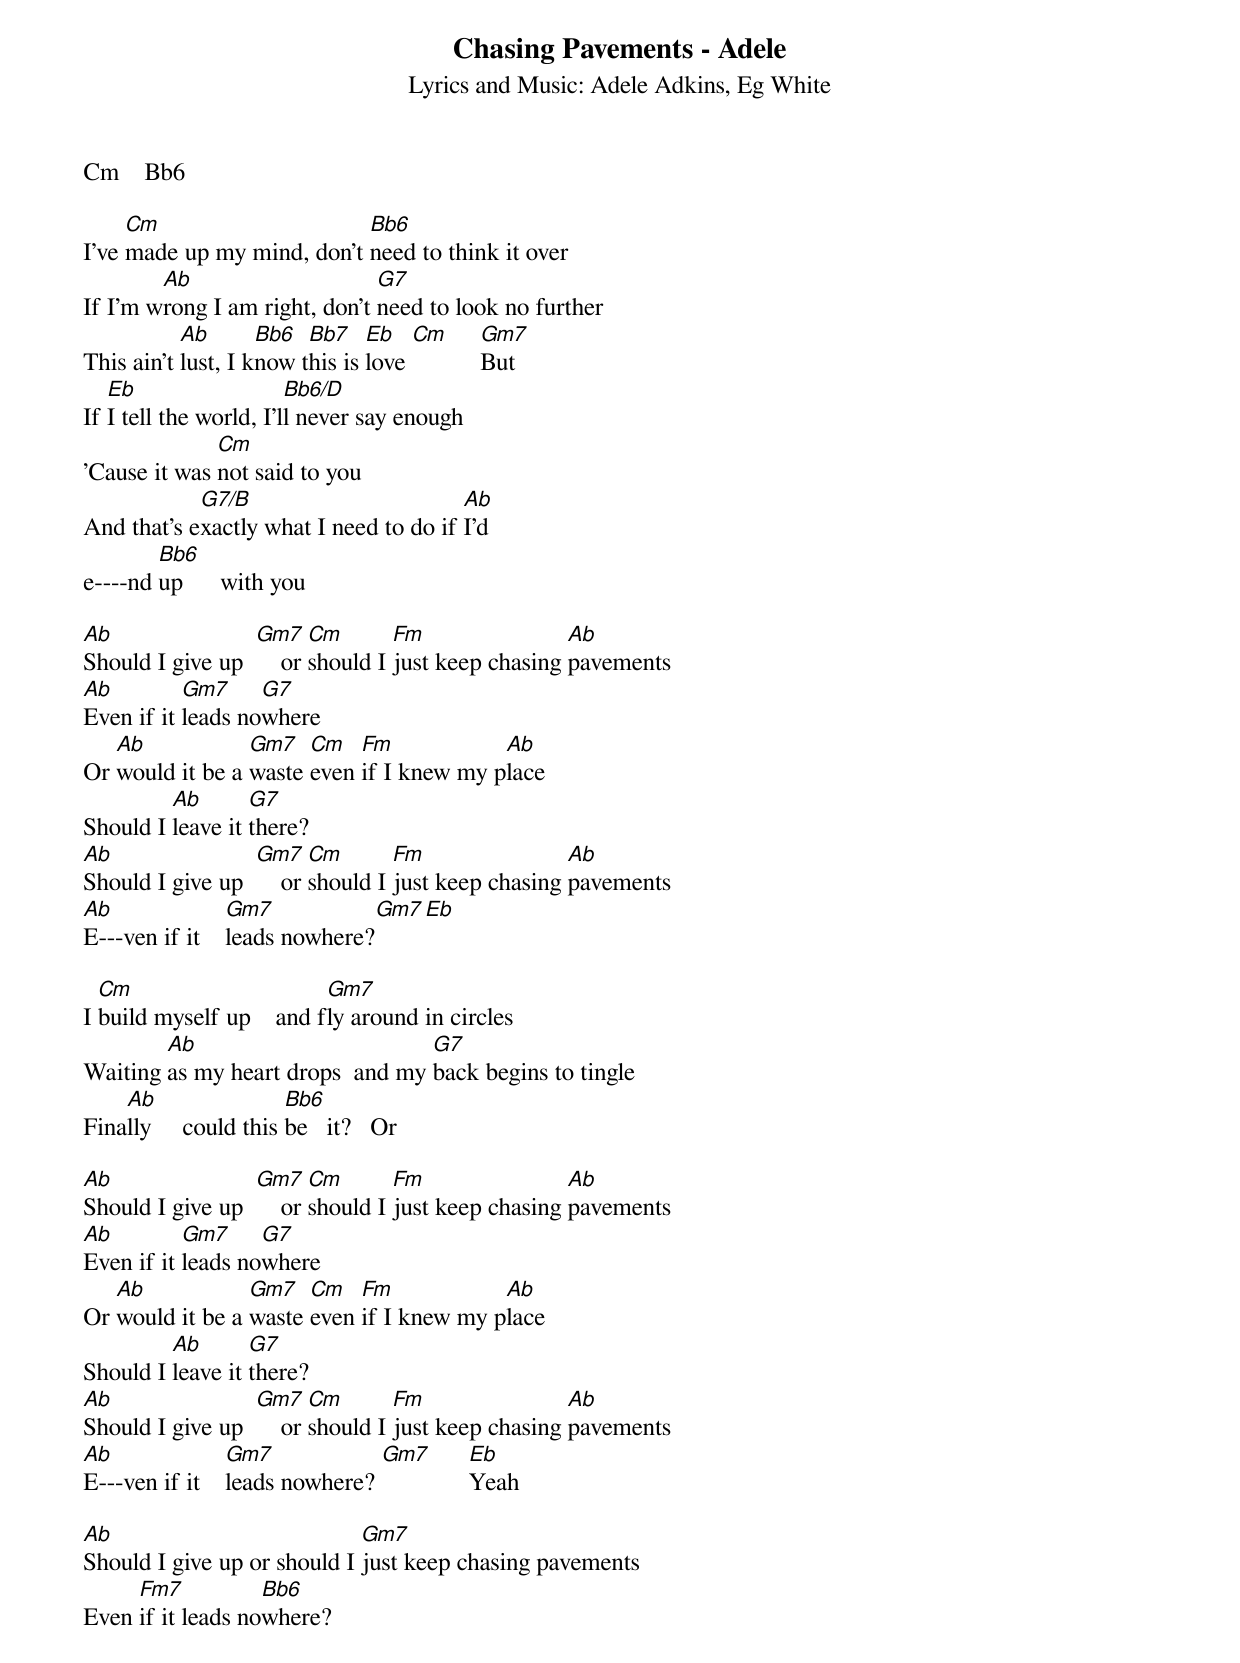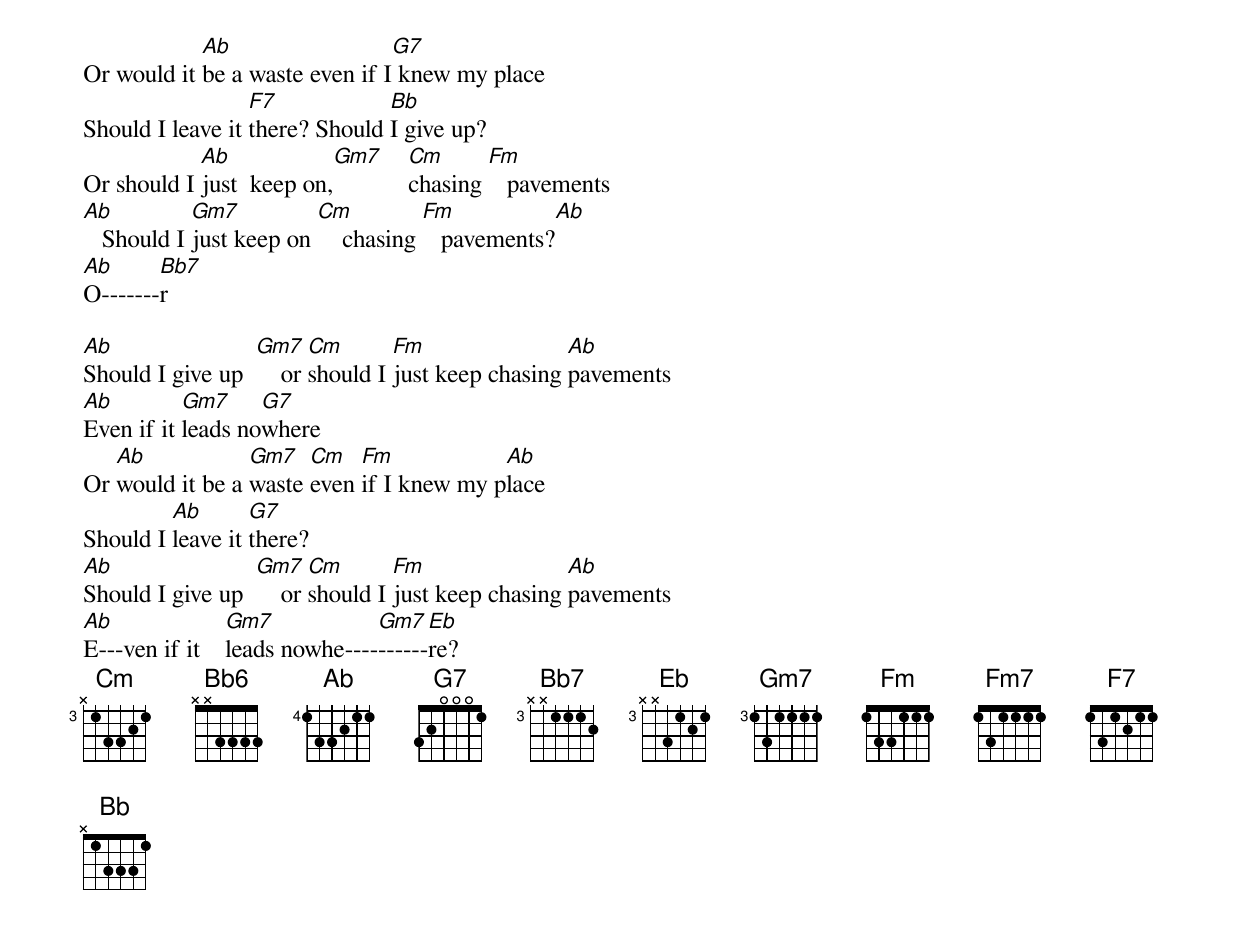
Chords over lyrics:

Chasing Pavements - Adele
Lyrics and Music: Adele Adkins, Eg White

Cm    Bb6

     Cm                     Bb6
I've made up my mind, don't need to think it over
        Ab                     G7
If I'm wrong I am right, don't need to look no further
           Ab       Bb6  Bb7    Eb   Cm   Gm7
This ain't lust, I know this is love      But
   Eb                   Bb6/D
If I tell the world, I'll never say enough
              Cm
'Cause it was not said to you
            G7/B                        Ab
And that's exactly what I need to do if I'd
        Bb6
e----nd up      with you

Ab                Gm7    Cm       Fm                Ab
Should I give up      or should I just keep chasing pavements
Ab         Gm7     G7
Even if it leads nowhere
   Ab            Gm7   Cm   Fm            Ab
Or would it be a waste even if I knew my place
         Ab       G7
Should I leave it there?
Ab                Gm7    Cm       Fm                Ab
Should I give up      or should I just keep chasing pavements
Ab               Gm7            Gm7   Eb
E---ven if it    leads nowhere?

  Cm                      Gm7
I build myself up    and fly around in circles
        Ab                        G7
Waiting as my heart drops  and my back begins to tingle
    Ab                 Bb6
Finally     could this be   it?   Or

Ab                Gm7    Cm       Fm                Ab
Should I give up      or should I just keep chasing pavements
Ab         Gm7     G7
Even if it leads nowhere
   Ab            Gm7   Cm   Fm            Ab
Or would it be a waste even if I knew my place
         Ab       G7
Should I leave it there?
Ab                Gm7    Cm       Fm                Ab
Should I give up      or should I just keep chasing pavements
Ab               Gm7            Gm7   Eb
E---ven if it    leads nowhere?       Yeah

Ab                           Gm7
Should I give up or should I just keep chasing pavements
     Fm7           Bb6
Even if it leads nowhere?
            Ab                  G7
Or would it be a waste even if I knew my place
                  F7            Bb
Should I leave it there? Should I give up?
            Ab            Gm7 Cm      Fm
Or should I just  keep on,    chasing    pavements
Ab          Gm7          Cm          Fm            Ab
   Should I just keep on     chasing    pavements?
Ab      Bb7
O-------r

Ab                Gm7    Cm       Fm                Ab
Should I give up      or should I just keep chasing pavements
Ab         Gm7     G7
Even if it leads nowhere
   Ab            Gm7   Cm   Fm            Ab
Or would it be a waste even if I knew my place
         Ab       G7
Should I leave it there?
Ab                Gm7    Cm       Fm                Ab
Should I give up      or should I just keep chasing pavements
Ab               Gm7            Gm7   Eb
E---ven if it    leads nowhe----------re?
